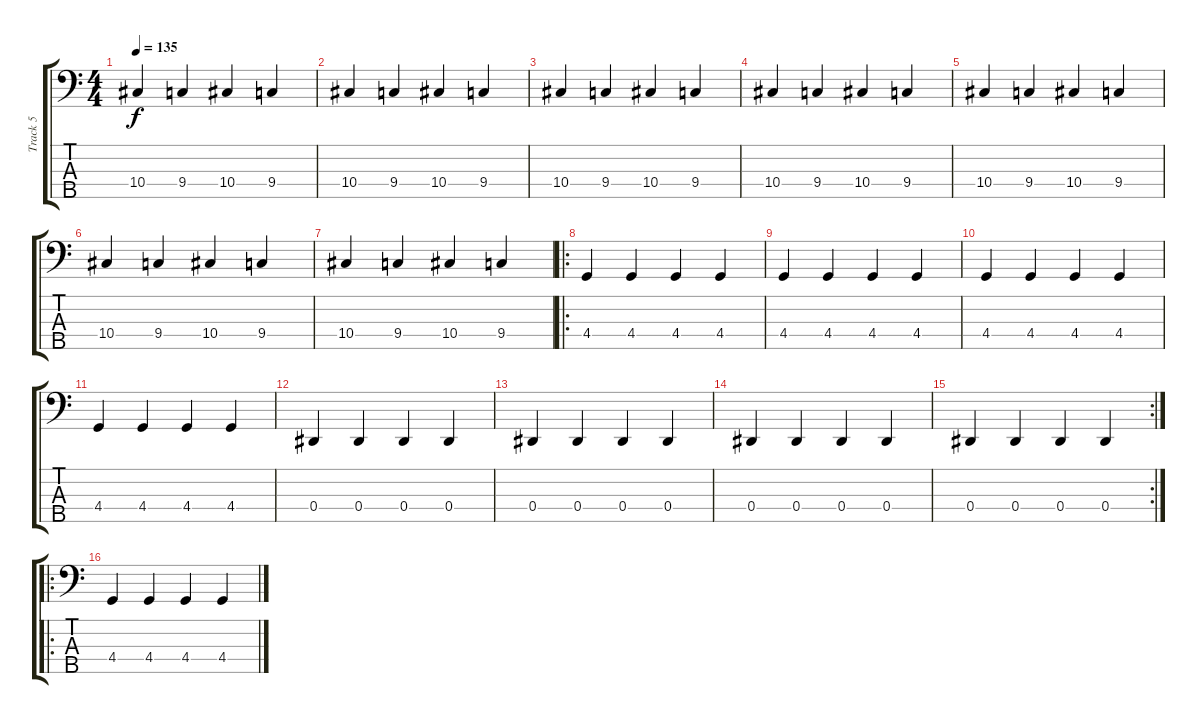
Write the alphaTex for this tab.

\track ("Track 5" "Track 5") {instrument electricbassfinger}
\staff {score tabs}
\tuning (Gb2 Db2 Ab1 Eb1 Ab0) {hide}
\ts (4 4)
\tempo 135
\clef f4
\ks c
10.4.4{dy f} 9.4.4 10.4.4 9.4.4 |
10.4.4 9.4.4 10.4.4 9.4.4 |
10.4.4 9.4.4 10.4.4 9.4.4 |
10.4.4 9.4.4 10.4.4 9.4.4 |
10.4.4 9.4.4 10.4.4 9.4.4 |
10.4.4 9.4.4 10.4.4 9.4.4 |
10.4.4 9.4.4 10.4.4 9.4.4 |
\ro
4.4.4 4.4.4 4.4.4 4.4.4 |
4.4.4 4.4.4 4.4.4 4.4.4 |
4.4.4 4.4.4 4.4.4 4.4.4 |
4.4.4 4.4.4 4.4.4 4.4.4 |
0.4.4 0.4.4 0.4.4 0.4.4 |
0.4.4 0.4.4 0.4.4 0.4.4 |
0.4.4 0.4.4 0.4.4 0.4.4 |
\rc 2
0.4.4 0.4.4 0.4.4 0.4.4 |
\ro
4.4.4 4.4.4 4.4.4 4.4.4
